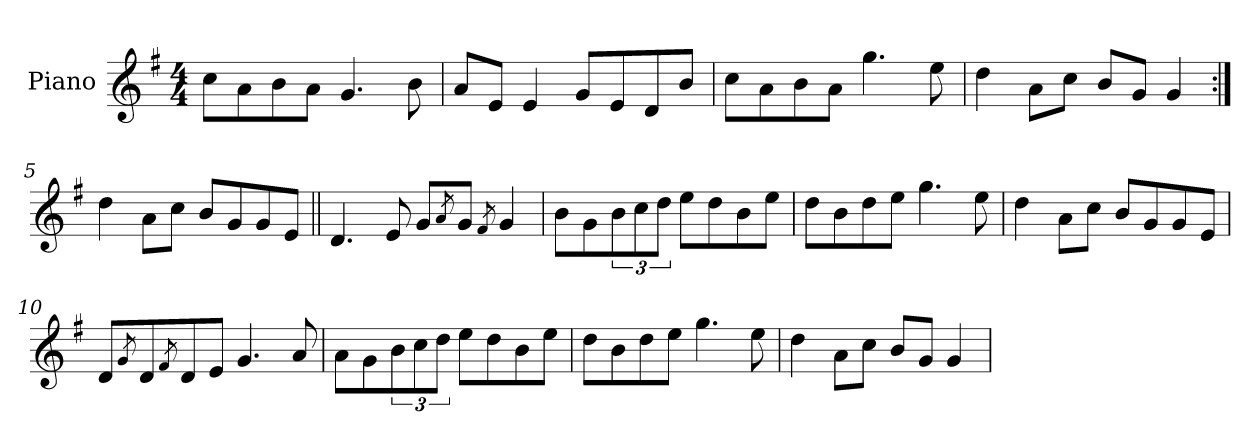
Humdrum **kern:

**kern
*part1
*staff1
*I"Piano
*I'Pno
*clefG2
*k[f#]
*G:
*M4/4
=1
8cc\L
8a\
8b\
8a\J
4.g/
8b\
=2
8a/L
8e/J
4e/
8g/L
8e/
8d/
8b/J
=3
8cc\L
8a\
8b\
8a\J
4.gg\
8ee\
=4
4dd\
8a\L
8cc\J
8b/L
8g/J
4g/
=5:|!
4dd\
8a\L
8cc\J
8b/L
8g/
8g/
8e/J
=6||
4.d/
8e/
8g/L
8qa/
8g/J
8qf#/
4g/
=7
8b\L
8g\
12b\
12cc\
12dd\J
8ee\L
8dd\
8b\
8ee\J
=8
8dd\L
8b\
8dd\
8ee\J
4.gg\
8ee\
=9
4dd\
8a\L
8cc\J
8b/L
8g/
8g/
8e/J
=10
8d/L
8qg/
8d/
8qf#/
8d/
8e/J
4.g/
8a/
=11
8a\L
8g\
12b\
12cc\
12dd\J
8ee\L
8dd\
8b\
8ee\J
=12
8dd\L
8b\
8dd\
8ee\J
4.gg\
8ee\
=13
4dd\
8a\L
8cc\J
8b/L
8g/J
4g/
=
*-
